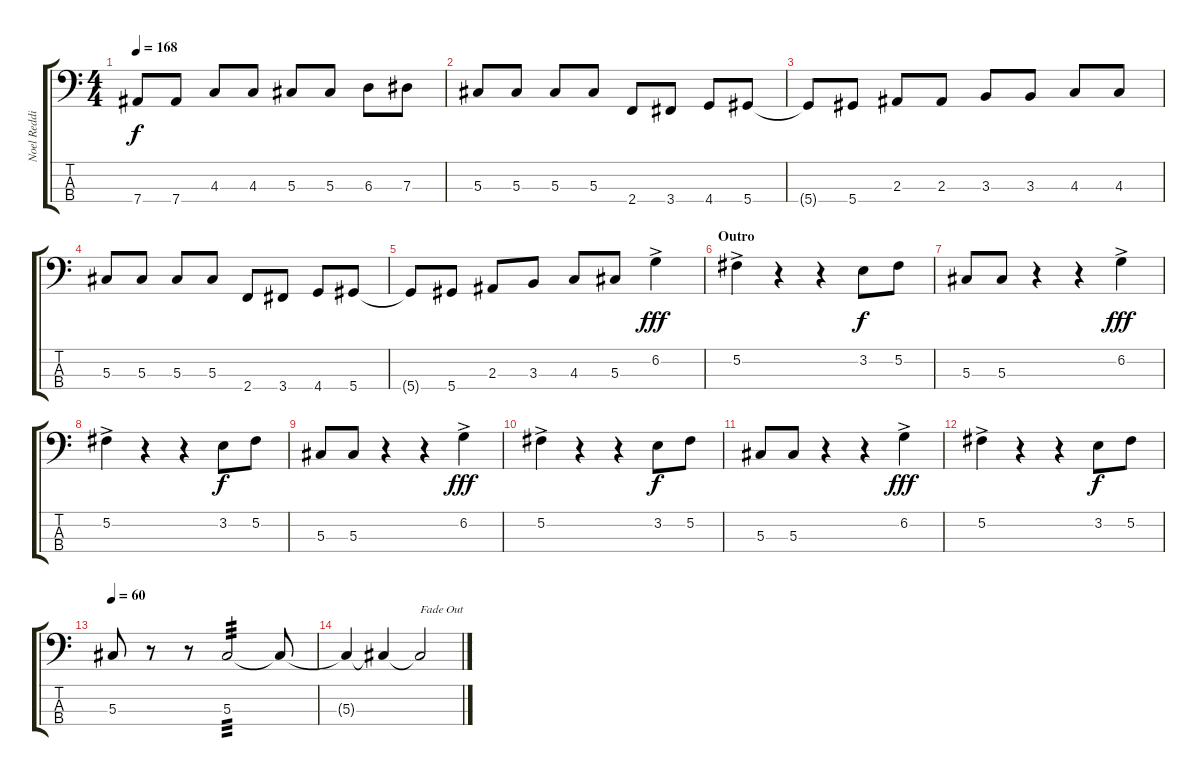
\track ("Noel Redding" "Noel Reddi") {instrument electricbasspick}
\staff {score tabs}
\tuning (Gb2 Db2 Ab1 Eb1) {hide}
\ts (4 4)
\tempo 168
\clef f4
\ks c
7.4.8{dy f} 7.4.8 4.3.8 4.3.8 5.3.8 5.3.8 6.3.8 7.3.8 |
5.3.8 5.3.8 5.3.8 5.3.8 2.4.8 3.4.8 4.4.8 5.4.8 |
5.4{t}.8 5.4.8 2.3.8 2.3.8 3.3.8 3.3.8 4.3.8 4.3.8 |
5.3.8 5.3.8 5.3.8 5.3.8 2.4.8 3.4.8 4.4.8 5.4.8 |
5.4{t}.8 5.4.8 2.3.8 3.3.8 4.3.8 5.3.8 6.2{ac}.4{dy fff} |
\section ("" "Outro")
5.2{ac}.4 r.4 r.4 3.2.8{dy f} 5.2.8 |
5.3.8 5.3.8 r.4 r.4 6.2{ac}.4{dy fff} |
5.2{ac}.4 r.4 r.4 3.2.8{dy f} 5.2.8 |
5.3.8 5.3.8 r.4 r.4 6.2{ac}.4{dy fff} |
5.2{ac}.4 r.4 r.4 3.2.8{dy f} 5.2.8 |
5.3.8 5.3.8 r.4 r.4 6.2{ac}.4{dy fff} |
5.2{ac}.4 r.4 r.4 3.2.8{dy f} 5.2.8 |
\tempo 60
5.3.8 r.8 r.8 5.3.2{tp 3} 5.3{t}.8 |
5.3{t}.4 5.3{t}.4 5.3{t}.2{txt "Fade Out"}
